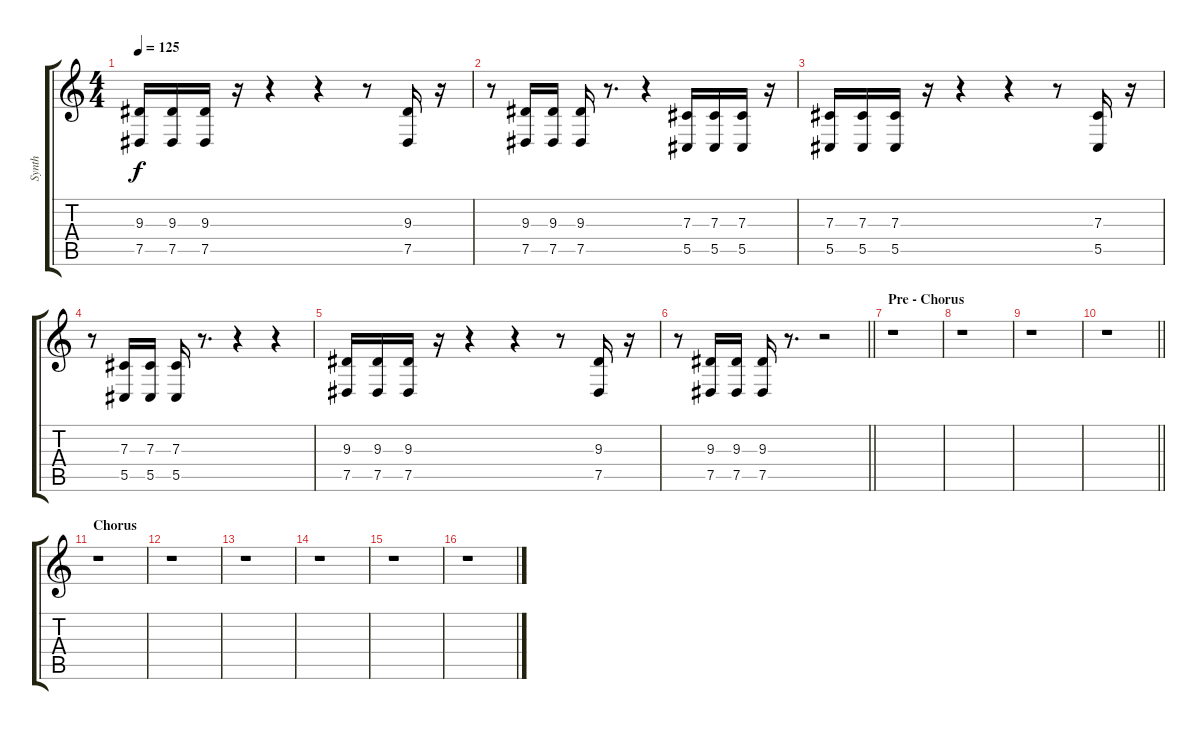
\track ("Synth" "Synth") {instrument synthbrass2}
\staff {score tabs}
\tuning (Eb4 Bb3 Gb3 Db3 Ab2 Eb2) {hide}
\ts (4 4)
\tempo 125
\clef g2
\ks c
(9.3 7.5).16{dy f} (9.3 7.5).16 (9.3 7.5).16 r.16 r.4 r.4 r.8 (9.3 7.5).16 r.16 |
r.8 (9.3 7.5).16 (9.3 7.5).16 (9.3 7.5).16 r.8{d} r.4 (7.3 5.5).16 (7.3 5.5).16 (7.3 5.5).16 r.16 |
(7.3 5.5).16 (7.3 5.5).16 (7.3 5.5).16 r.16 r.4 r.4 r.8 (7.3 5.5).16 r.16 |
r.8 (7.3 5.5).16 (7.3 5.5).16 (7.3 5.5).16 r.8{d} r.4 r.4 |
(9.3 7.5).16 (9.3 7.5).16 (9.3 7.5).16 r.16 r.4 r.4 r.8 (9.3 7.5).16 r.16 |
\barLineRight lightlight
r.8 (9.3 7.5).16 (9.3 7.5).16 (9.3 7.5).16 r.8{d} r.2 |
\section ("" "Pre - Chorus")
r.1 |
r.1 |
r.1 |
\barLineRight lightlight
r.1 |
\section ("" "Chorus")
r.1 |
r.1 |
r.1 |
r.1 |
r.1 |
r.1
